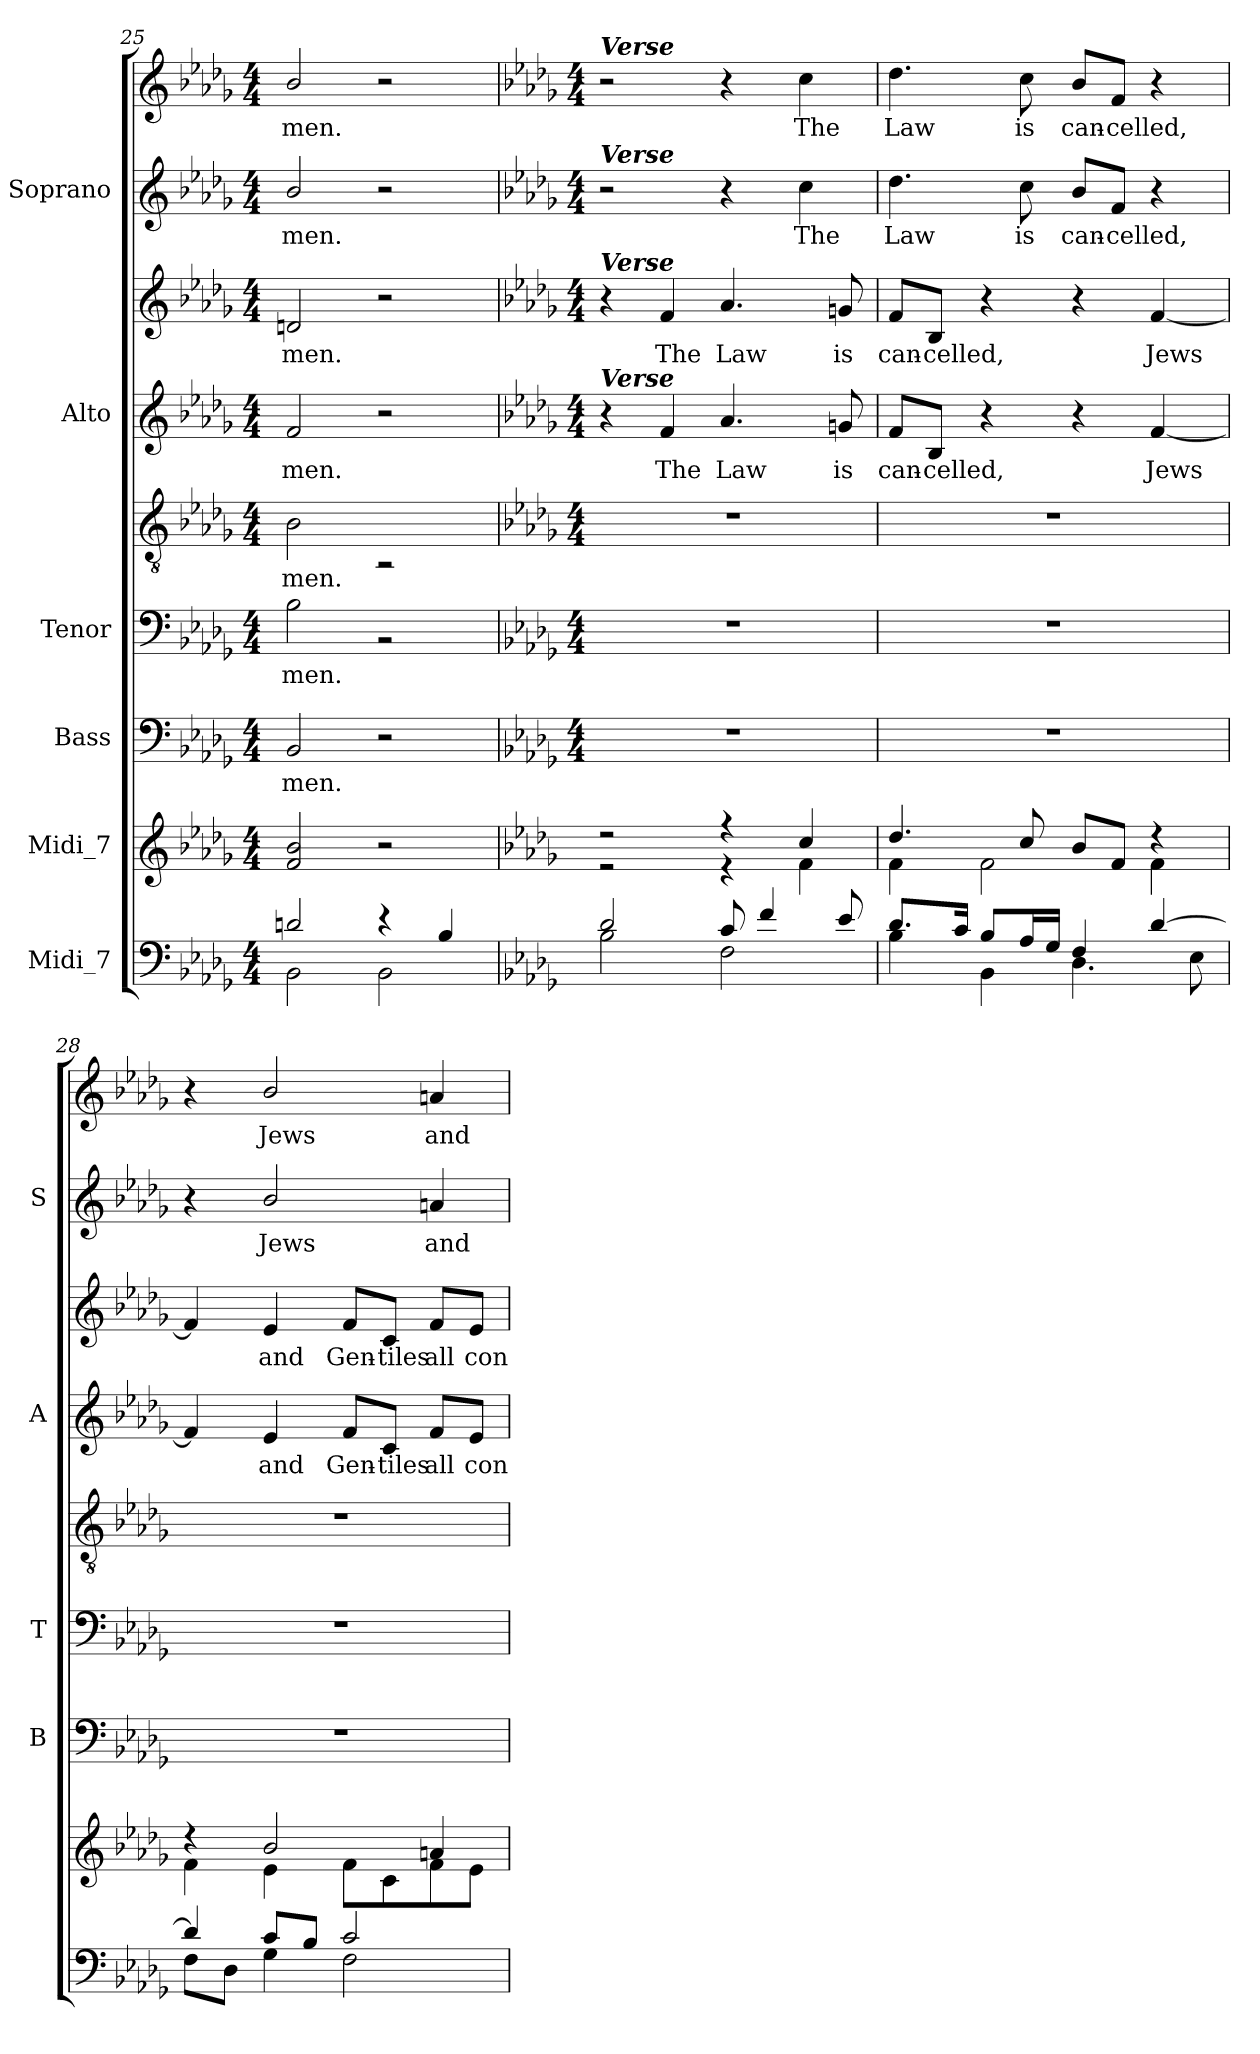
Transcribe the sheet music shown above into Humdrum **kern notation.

**kern	**kern	**kern	**text	**kern	**text	**kern	**text	**kern	**text	**kern	**text	**kern	**text	**kern	**text
*part6	*part5	*part4	*part4	*part3	*part3	*part3	*part3	*part2	*part2	*part2	*part2	*part1	*part1	*part1	*part1
*staff9	*staff8	*staff7	*staff7	*staff6	*staff6	*staff5	*staff5	*staff4	*staff4	*staff3	*staff3	*staff2	*staff2	*staff1	*staff1
*I"Midi_7	*I"Midi_7	*I"Bass	*	*I"Tenor	*	*	*	*I"Alto	*	*	*	*I"Soprano	*	*	*
*	*	*I'B	*	*I'T	*	*	*	*I'A	*	*	*	*I'S	*	*	*
*clefF4	*clefG2	*clefF4	*	*	*	*clefGv2	*	*clefG2	*	*clefG2	*	*clefG2	*	*clefG2	*
*k[b-e-a-d-g-]	*k[b-e-a-d-g-]	*k[b-e-a-d-g-]	*	*k[b-e-a-d-g-]	*	*k[b-e-a-d-g-]	*	*k[b-e-a-d-g-]	*	*k[b-e-a-d-g-]	*	*k[b-e-a-d-g-]	*	*k[b-e-a-d-g-]	*
*D-:	*D-:	*D-:	*	*D-:	*	*D-:	*	*D-:	*	*D-:	*	*D-:	*	*D-:	*
*M4/4	*M4/4	*M4/4	*	*M4/4	*	*M4/4	*	*M4/4	*	*M4/4	*	*M4/4	*	*M4/4	*
=25	=25	=25	=25	=25	=25	=25	=25	=25	=25	=25	=25	=25	=25	=25	=25
*^	*^	*	*	*	*	*	*	*	*	*	*	*	*	*	*
!	!	!	!	!	!LO:LY:b	!	!LO:LY:b	!	!LO:LY:b	!	!LO:LY:b	!	!LO:LY:b	!	!LO:LY:b	!	!LO:LY:b
2dn/	2BB-\	2f/ 2b-/	2ryy	2BB-	men.	2B-	men.	2B-	men.	2f	men.	2dn	men.	2b-/	men.	2b-/	men.
4r	2BB-\	2r	2ryy	2r	.	2rBB	.	2rBB	.	2r	.	2r	.	2r	.	2r	.
4B-/	.	.	.	.	.	.	.	.	.	.	.	.	.	.	.	.	.
!!LO:LB:g=z
=26	=26	=26	=26	=26	=26	=26	=26	=26	=26	=26	=26	=26	=26	=26	=26	=26	=26
*	*	*	*	*	*	*	*	*	*	*k[b-e-a-d-g-]	*	*k[b-e-a-d-g-]	*	*k[b-e-a-d-g-]	*	*k[b-e-a-d-g-]	*
*	*	*	*	*	*	*	*	*	*	*D-:	*	*D-:	*	*D-:	*	*D-:	*
*	*	*	*	*M4/4	*	*M4/4	*	*M4/4	*	*M4/4	*	*M4/4	*	*M4/4	*	*M4/4	*
!	!	!	!	!	!	!	!	!	!	!	!	!	!	!	!	!LO:TX:a:Bi:t=Verse	!
!	!	!	!	!	!	!	!	!	!	!	!	!	!	!LO:TX:a:Bi:t=Verse	!	!	!
!	!	!	!	!	!	!	!	!	!	!	!	!LO:TX:a:Bi:t=Verse	!	!	!	!	!
!	!	!	!	!	!	!	!	!	!	!LO:TX:a:Bi:t=Verse	!	!	!	!	!	!	!
2d-/	2B-\	2r	2r	1r	.	1r	.	1r	.	4r	.	4r	.	2r	.	2r	.
!	!	!	!	!	!	!	!	!	!	!	!LO:LY:b	!	!LO:LY:b	!	!	!	!
.	.	.	.	.	.	.	.	.	.	4f	The	4f	The	.	.	.	.
!	!	!	!	!	!	!	!	!	!	!	!LO:LY:b	!	!LO:LY:b	!	!	!	!
8c/	2F\	4r	4r	.	.	.	.	.	.	4.a-	Law	4.a-	Law	4r	.	4r	.
4f/	.	.	.	.	.	.	.	.	.	.	.	.	.	.	.	.	.
!	!	!	!	!	!	!	!	!	!	!	!	!	!	!	!LO:LY:b	!	!LO:LY:b
.	.	4cc/	4f\	.	.	.	.	.	.	.	.	.	.	4cc	The	4cc	The
!	!	!	!	!	!	!	!	!	!	!	!LO:LY:b	!	!LO:LY:b	!	!	!	!
8e-/	.	.	.	.	.	.	.	.	.	8gn	is	8gn	is	.	.	.	.
=27	=27	=27	=27	=27	=27	=27	=27	=27	=27	=27	=27	=27	=27	=27	=27	=27	=27
!	!	!	!	!	!	!	!	!	!	!	!LO:LY:b	!	!LO:LY:b	!	!LO:LY:b	!	!LO:LY:b
8.d-/L	4B-\	4.dd-/	4f\	1r	.	1r	.	1r	.	8f/L	can-	8f/L	can-	4.dd-	Law	4.dd-	Law
!	!	!	!	!	!	!	!	!	!	!	!LO:LY:b	!	!LO:LY:b	!	!	!	!
.	.	.	.	.	.	.	.	.	.	8B-/J	-celled,	8B-/J	-celled,	.	.	.	.
16c/J	.	.	.	.	.	.	.	.	.	.	.	.	.	.	.	.	.
8B-/L	4BB-\	.	2f\	.	.	.	.	.	.	4r	.	4r	.	.	.	.	.
!	!	!	!	!	!	!	!	!	!	!	!	!	!	!	!LO:LY:b	!	!LO:LY:b
16A-/L	.	8cc/	.	.	.	.	.	.	.	.	.	.	.	8cc	is	8cc	is
16G-/JJ	.	.	.	.	.	.	.	.	.	.	.	.	.	.	.	.	.
!	!	!	!	!	!	!	!	!	!	!	!	!	!	!	!LO:LY:b	!	!LO:LY:b
4F/	4.D-\	8b-/L	.	.	.	.	.	.	.	4r	.	4r	.	8b-/L	can-	8b-/L	can-
!	!	!	!	!	!	!	!	!	!	!	!	!	!	!	!LO:LY:b	!	!LO:LY:b
.	.	8f/J	.	.	.	.	.	.	.	.	.	.	.	8f/J	-celled,	8f/J	-celled,
!	!	!	!	!	!	!	!	!	!	!	!LO:LY:b	!	!LO:LY:b	!	!	!	!
[4d-/	.	4r	4f\	.	.	.	.	.	.	[4f	Jews	[4f	Jews	4r	.	4r	.
.	8E-\	.	.	.	.	.	.	.	.	.	.	.	.	.	.	.	.
=28	=28	=28	=28	=28	=28	=28	=28	=28	=28	=28	=28	=28	=28	=28	=28	=28	=28
4d-/]	8F\L	4r	4f\	1r	.	1r	.	1r	.	4f]	.	4f]	.	4r	.	4r	.
.	8D-\J	.	.	.	.	.	.	.	.	.	.	.	.	.	.	.	.
!	!	!	!	!	!	!	!	!	!	!	!LO:LY:b	!	!LO:LY:b	!	!LO:LY:b	!	!LO:LY:b
8c/L	4G-\	2b-/	4e-\	.	.	.	.	.	.	4e-	and	4e-	and	2b-/	Jews	2b-/	Jews
8B-/J	.	.	.	.	.	.	.	.	.	.	.	.	.	.	.	.	.
!	!	!	!	!	!	!	!	!	!	!	!LO:LY:b	!	!LO:LY:b	!	!	!	!
2c/	2F\	.	8f\L	.	.	.	.	.	.	8f/L	Gen-	8f/L	Gen-	.	.	.	.
!	!	!	!	!	!	!	!	!	!	!	!LO:LY:b	!	!LO:LY:b	!	!	!	!
.	.	.	8c\	.	.	.	.	.	.	8c/J	-tiles	8c/J	-tiles	.	.	.	.
!	!	!	!	!	!	!	!	!	!	!	!LO:LY:b	!	!LO:LY:b	!	!LO:LY:b	!	!LO:LY:b
.	.	4an/	8f\	.	.	.	.	.	.	8f/L	all	8f/L	all	4an	and	4an	and
!	!	!	!	!	!	!	!	!	!	!	!LO:LY:b	!	!LO:LY:b	!	!	!	!
.	.	.	8e-\J	.	.	.	.	.	.	8e-/J	con-	8e-/J	con-	.	.	.	.
*v	*v	*	*	*	*	*	*	*	*	*	*	*	*	*	*	*	*
*	*v	*v	*	*	*	*	*	*	*	*	*	*	*	*	*	*
=	=	=	=	=	=	=	=	=	=	=	=	=	=	=	=
*-	*-	*-	*-	*-	*-	*-	*-	*-	*-	*-	*-	*-	*-	*-	*-
